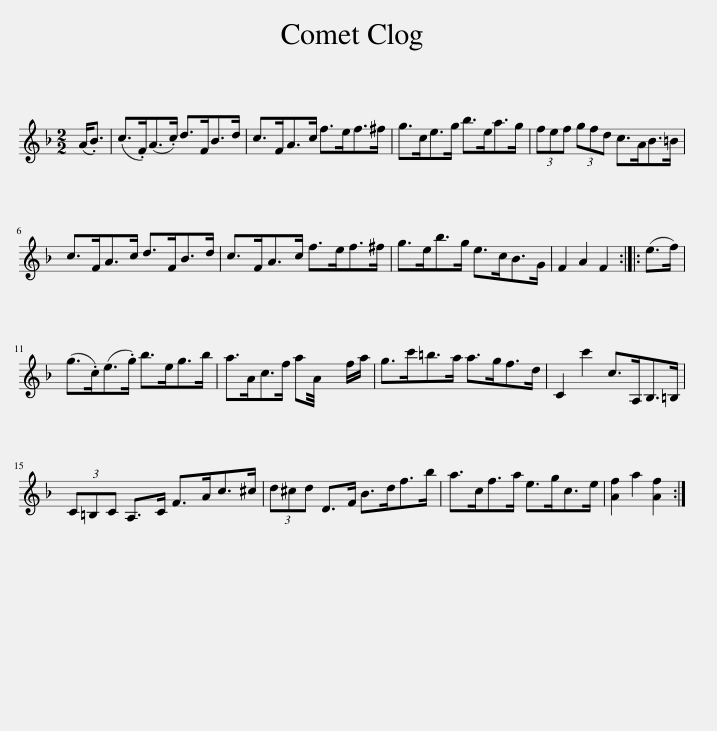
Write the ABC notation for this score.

X:1
L:1/8
M:2/2
I:linebreak $
K:F
V:1 treble
V:1
 (A<.B) | (c>.F)(A>.c) d>FB>d | c>FA>c f>ef>^f | g>ce>g b>ea>g | (3fef (3gfd c>AB>=B |$ %5
 c>FA>c d>FB>d | c>FA>c f>ef>^f | g>eb>g e>cB>G | F2 A2 F2 :: (e>f) |$ %10
 (g>.c)(e>.g) b>eg>b | a>Ac>f aA/4 x2 f/a/ | g>c'=b>a a>gf>d | C2 c'2 c>A,B,>=B, |$ (3C=B,C A,>C F>Ac>^c | %15
 (3d^cd D>F B>df>b | a>cf>a e>gc>e | [Af]2 a2 [Af]2 :| %18
